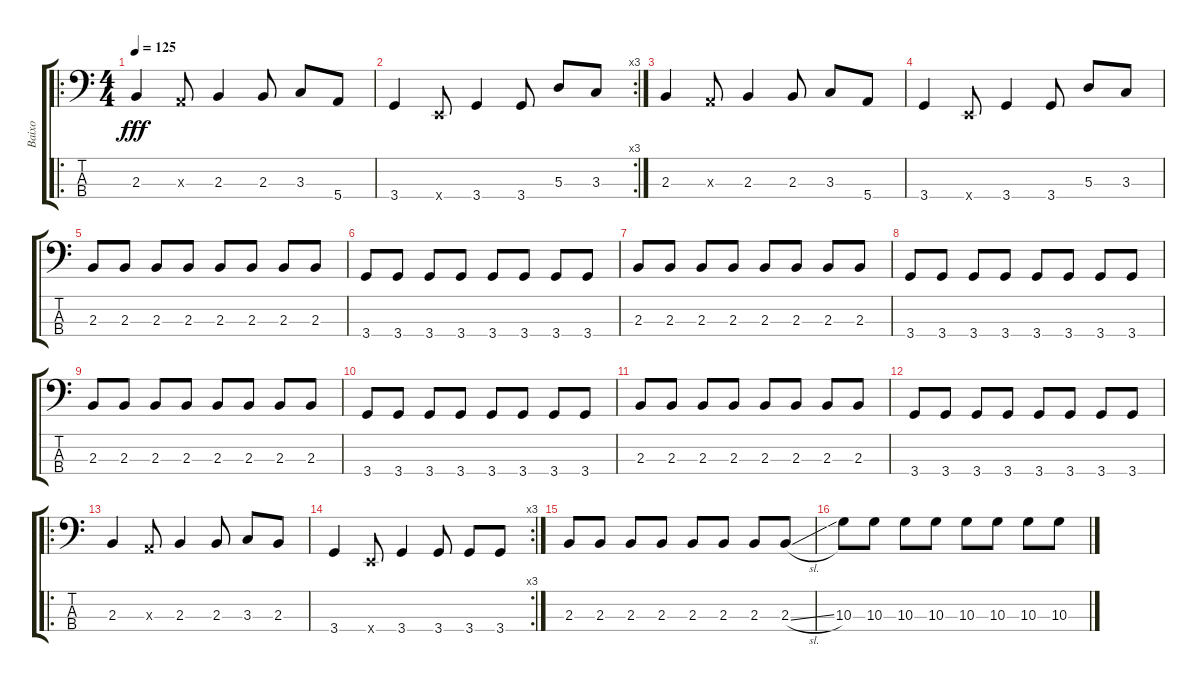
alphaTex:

\track ("Baixo" "Baixo") {instrument electricbassfinger}
\staff {score tabs}
\tuning (G2 D2 A1 E1) {hide}
\ro
\ts (4 4)
\tempo 125
\clef f4
\ks c
2.3.4{dy fff} 0.3{x}.8 2.3.4 2.3.8 3.3.8 5.4.8 |
\rc 3
3.4.4 0.4{x}.8 3.4.4 3.4.8 5.3.8 3.3.8 |
2.3.4 0.3{x}.8 2.3.4 2.3.8 3.3.8 5.4.8 |
3.4.4 0.4{x}.8 3.4.4 3.4.8 5.3.8 3.3.8 |
2.3.8 2.3.8 2.3.8 2.3.8 2.3.8 2.3.8 2.3.8 2.3.8 |
3.4.8 3.4.8 3.4.8 3.4.8 3.4.8 3.4.8 3.4.8 3.4.8 |
2.3.8 2.3.8 2.3.8 2.3.8 2.3.8 2.3.8 2.3.8 2.3.8 |
3.4.8 3.4.8 3.4.8 3.4.8 3.4.8 3.4.8 3.4.8 3.4.8 |
2.3.8 2.3.8 2.3.8 2.3.8 2.3.8 2.3.8 2.3.8 2.3.8 |
3.4.8 3.4.8 3.4.8 3.4.8 3.4.8 3.4.8 3.4.8 3.4.8 |
2.3.8 2.3.8 2.3.8 2.3.8 2.3.8 2.3.8 2.3.8 2.3.8 |
3.4.8 3.4.8 3.4.8 3.4.8 3.4.8 3.4.8 3.4.8 3.4.8 |
\ro
2.3.4 0.3{x}.8 2.3.4 2.3.8 3.3.8 2.3.8 |
\rc 3
3.4.4 0.4{x}.8 3.4.4 3.4.8 3.4.8 3.4.8 |
2.3.8 2.3.8 2.3.8 2.3.8 2.3.8 2.3.8 2.3.8 2.3{sl}.8 |
10.3.8 10.3.8 10.3.8 10.3.8 10.3.8 10.3.8 10.3.8 10.3.8
